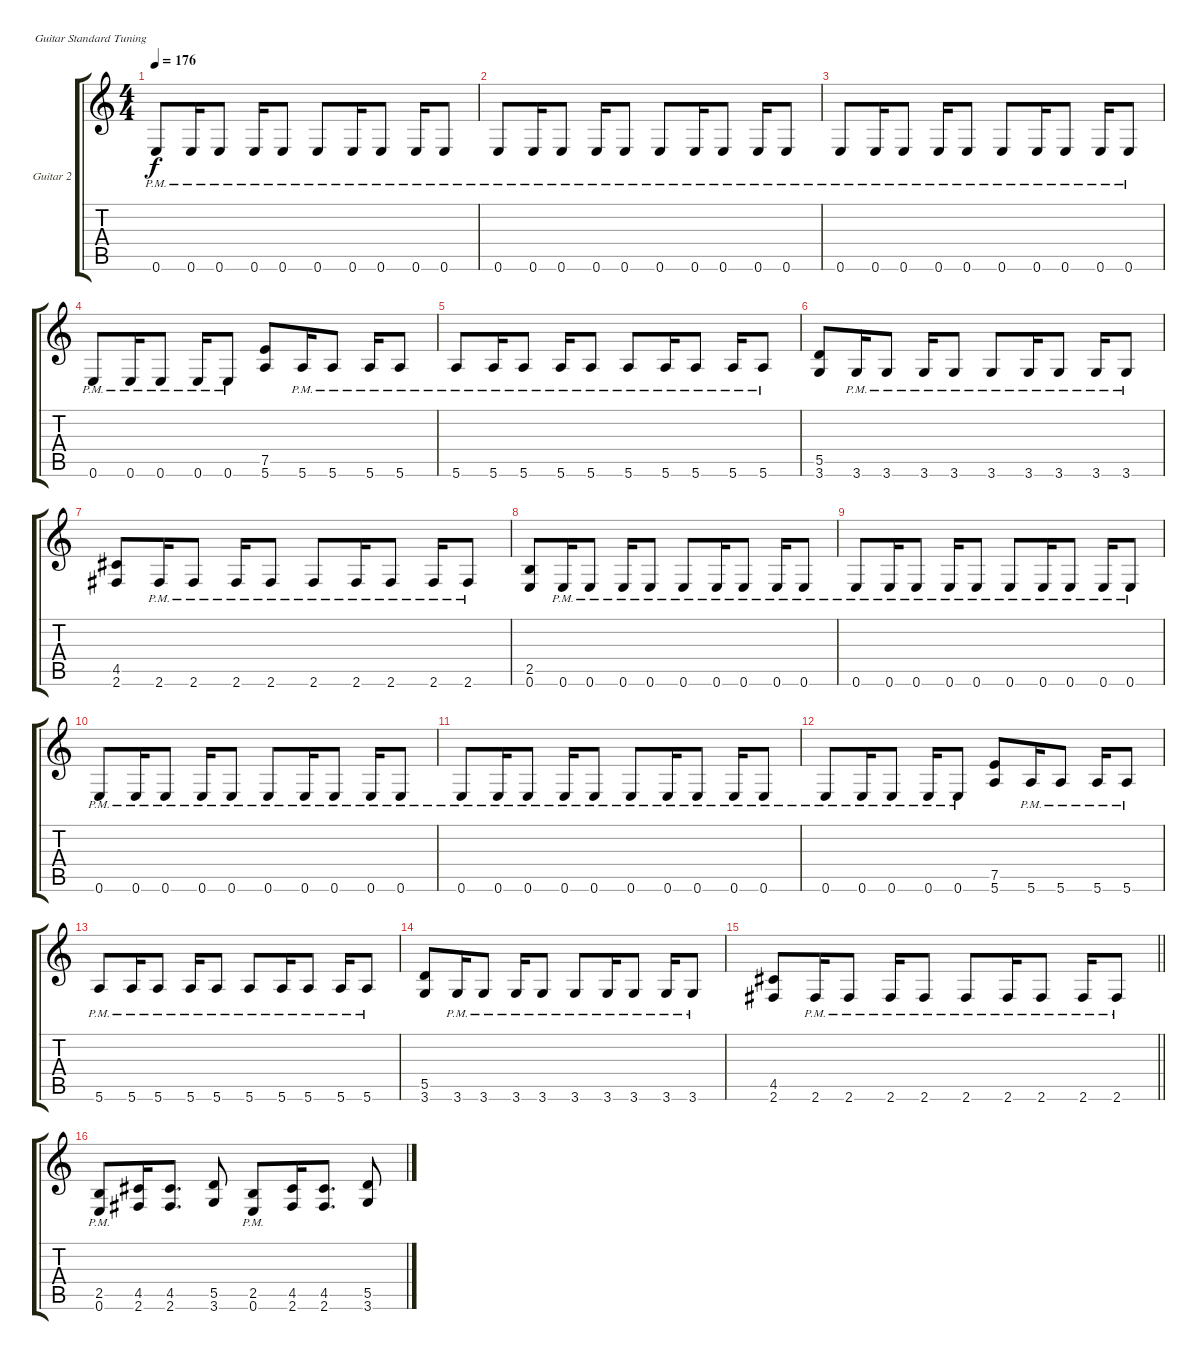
\bracketExtendMode groupsimilarinstruments
\firstSystemTrackNameOrientation horizontal
\otherSystemsTrackNameOrientation horizontal
\track ("Guitar 2" "Guitar 2") {instrument overdrivenguitar}
\staff {score tabs}
\tuning (E4 B3 G3 D3 A2 E2)
\ts (4 4)
\tempo 176
\clef g2
\ks c
0.6{pm}.8{dy f} 0.6{pm}.16 0.6{pm}.8 0.6{pm}.16 0.6{pm}.8 0.6{pm}.8 0.6{pm}.16 0.6{pm}.8 0.6{pm}.16 0.6{pm}.8 |
0.6{pm}.8 0.6{pm}.16 0.6{pm}.8 0.6{pm}.16 0.6{pm}.8 0.6{pm}.8 0.6{pm}.16 0.6{pm}.8 0.6{pm}.16 0.6{pm}.8 |
0.6{pm}.8 0.6{pm}.16 0.6{pm}.8 0.6{pm}.16 0.6{pm}.8 0.6{pm}.8 0.6{pm}.16 0.6{pm}.8 0.6{pm}.16 0.6{pm}.8 |
0.6{pm}.8 0.6{pm}.16 0.6{pm}.8 0.6{pm}.16 0.6{pm}.8 (7.5 5.6).8 5.6{pm}.16 5.6{pm}.8 5.6{pm}.16 5.6{pm}.8 |
5.6{pm}.8 5.6{pm}.16 5.6{pm}.8 5.6{pm}.16 5.6{pm}.8 5.6{pm}.8 5.6{pm}.16 5.6{pm}.8 5.6{pm}.16 5.6{pm}.8 |
(5.5 3.6).8 3.6{pm}.16 3.6{pm}.8 3.6{pm}.16 3.6{pm}.8 3.6{pm}.8 3.6{pm}.16 3.6{pm}.8 3.6{pm}.16 3.6{pm}.8 |
(4.5 2.6).8 2.6{pm}.16 2.6{pm}.8 2.6{pm}.16 2.6{pm}.8 2.6{pm}.8 2.6{pm}.16 2.6{pm}.8 2.6{pm}.16 2.6{pm}.8 |
(2.5 0.6).8 0.6{pm}.16 0.6{pm}.8 0.6{pm}.16 0.6{pm}.8 0.6{pm}.8 0.6{pm}.16 0.6{pm}.8 0.6{pm}.16 0.6{pm}.8 |
0.6{pm}.8 0.6{pm}.16 0.6{pm}.8 0.6{pm}.16 0.6{pm}.8 0.6{pm}.8 0.6{pm}.16 0.6{pm}.8 0.6{pm}.16 0.6{pm}.8 |
0.6{pm}.8 0.6{pm}.16 0.6{pm}.8 0.6{pm}.16 0.6{pm}.8 0.6{pm}.8 0.6{pm}.16 0.6{pm}.8 0.6{pm}.16 0.6{pm}.8 |
0.6{pm}.8 0.6{pm}.16 0.6{pm}.8 0.6{pm}.16 0.6{pm}.8 0.6{pm}.8 0.6{pm}.16 0.6{pm}.8 0.6{pm}.16 0.6{pm}.8 |
0.6{pm}.8 0.6{pm}.16 0.6{pm}.8 0.6{pm}.16 0.6{pm}.8 (7.5 5.6).8 5.6{pm}.16 5.6{pm}.8 5.6{pm}.16 5.6{pm}.8 |
5.6{pm}.8 5.6{pm}.16 5.6{pm}.8 5.6{pm}.16 5.6{pm}.8 5.6{pm}.8 5.6{pm}.16 5.6{pm}.8 5.6{pm}.16 5.6{pm}.8 |
(5.5 3.6).8 3.6{pm}.16 3.6{pm}.8 3.6{pm}.16 3.6{pm}.8 3.6{pm}.8 3.6{pm}.16 3.6{pm}.8 3.6{pm}.16 3.6{pm}.8 |
\barLineRight lightlight
(4.5 2.6).8 2.6{pm}.16 2.6{pm}.8 2.6{pm}.16 2.6{pm}.8 2.6{pm}.8 2.6{pm}.16 2.6{pm}.8 2.6{pm}.16 2.6{pm}.8 |
(0.6{pm} 2.5{pm}).8 (4.5 2.6).16 (4.5 2.6).8{d} (5.5 3.6).8 (2.5{pm} 0.6{pm}).8 (4.5 2.6).16 (4.5 2.6).8{d} (5.5 3.6).8
